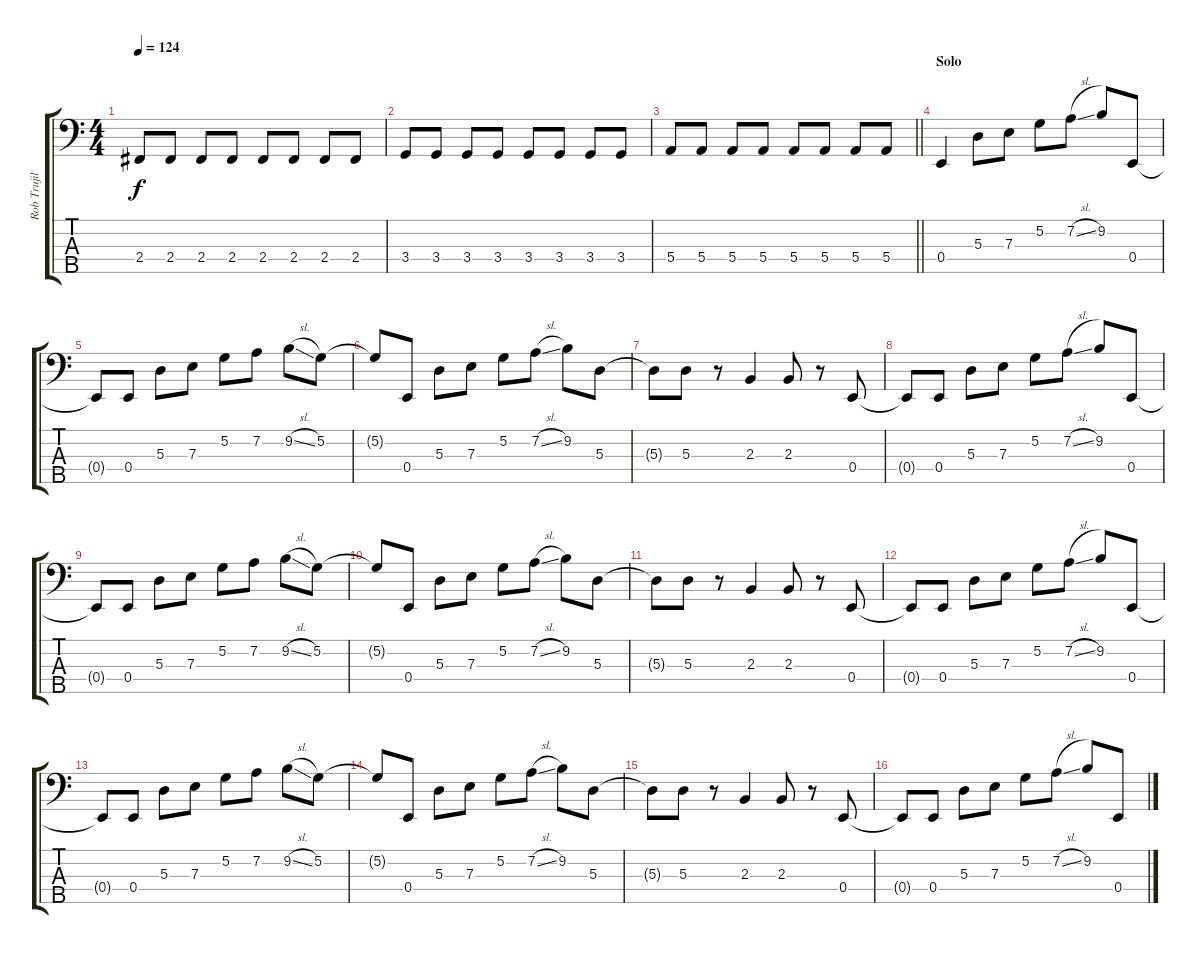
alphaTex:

\track ("Rob Trujilo" "Rob Trujil") {instrument electricbassfinger}
\staff {score tabs}
\tuning (G2 D2 A1 E1 B0) {hide}
\ts (4 4)
\tempo 124
\clef f4
\ks c
2.4.8{dy f} 2.4.8 2.4.8 2.4.8 2.4.8 2.4.8 2.4.8 2.4.8 |
3.4.8 3.4.8 3.4.8 3.4.8 3.4.8 3.4.8 3.4.8 3.4.8 |
\barLineRight lightlight
5.4.8 5.4.8 5.4.8 5.4.8 5.4.8 5.4.8 5.4.8 5.4.8 |
\section ("" "Solo")
0.4.4 5.3.8 7.3.8 5.2.8 7.2{sl}.8 9.2.8 0.4.8 |
0.4{t}.8 0.4.8 5.3.8 7.3.8 5.2.8 7.2.8 9.2{sl}.8 5.2.8 |
5.2{t}.8 0.4.8 5.3.8 7.3.8 5.2.8 7.2{sl}.8 9.2.8 5.3.8 |
5.3{t}.8 5.3.8 r.8 2.3.4 2.3.8 r.8 0.4.8 |
0.4{t}.8 0.4.8 5.3.8 7.3.8 5.2.8 7.2{sl}.8 9.2.8 0.4.8 |
0.4{t}.8 0.4.8 5.3.8 7.3.8 5.2.8 7.2.8 9.2{sl}.8 5.2.8 |
5.2{t}.8 0.4.8 5.3.8 7.3.8 5.2.8 7.2{sl}.8 9.2.8 5.3.8 |
5.3{t}.8 5.3.8 r.8 2.3.4 2.3.8 r.8 0.4.8 |
0.4{t}.8 0.4.8 5.3.8 7.3.8 5.2.8 7.2{sl}.8 9.2.8 0.4.8 |
0.4{t}.8 0.4.8 5.3.8 7.3.8 5.2.8 7.2.8 9.2{sl}.8 5.2.8 |
5.2{t}.8 0.4.8 5.3.8 7.3.8 5.2.8 7.2{sl}.8 9.2.8 5.3.8 |
5.3{t}.8 5.3.8 r.8 2.3.4 2.3.8 r.8 0.4.8 |
0.4{t}.8 0.4.8 5.3.8 7.3.8 5.2.8 7.2{sl}.8 9.2.8 0.4.8
